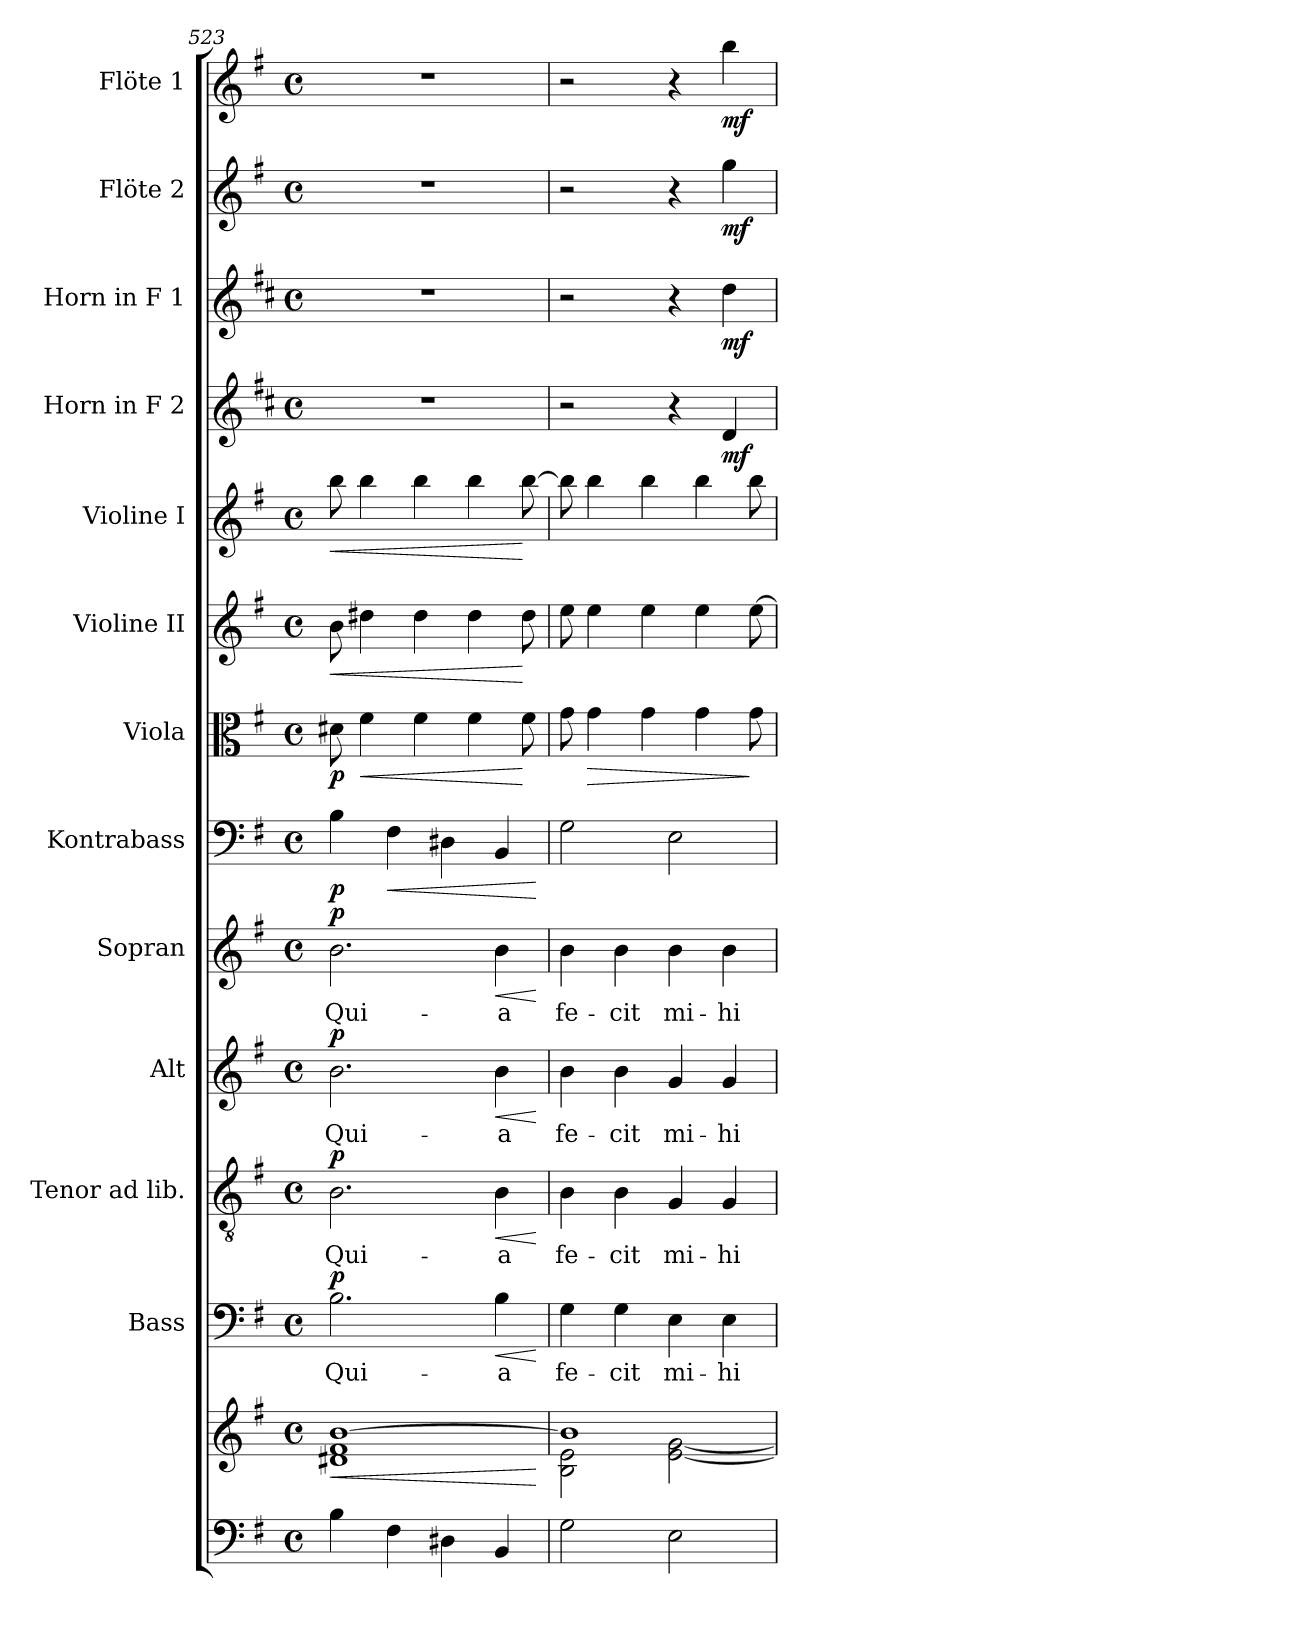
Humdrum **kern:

**kern	**kern	**dynam	**kern	**text	**dynam	**kern	**text	**dynam	**kern	**text	**dynam	**kern	**text	**dynam	**kern	**dynam	**kern	**dynam	**kern	**dynam	**kern	**dynam	**kern	**dynam	**kern	**dynam	**kern	**dynam	**kern	**dynam
*part13	*part13	*part13	*part12	*part12	*part12	*part11	*part11	*part11	*part10	*part10	*part10	*part9	*part9	*part9	*part8	*part8	*part7	*part7	*part6	*part6	*part5	*part5	*part4	*part4	*part3	*part3	*part2	*part2	*part1	*part1
*staff14	*staff13	*staff13/14	*staff12	*staff12	*staff12	*staff11	*staff11	*staff11	*staff10	*staff10	*staff10	*staff9	*staff9	*staff9	*staff8	*staff8	*staff7	*staff7	*staff6	*staff6	*staff5	*staff5	*staff4	*staff4	*staff3	*staff3	*staff2	*staff2	*staff1	*staff1
*	*	*	*I"Bass	*	*	*I"Tenor ad lib.	*	*	*I"Alt	*	*	*I"Sopran	*	*	*I"Kontrabass	*	*I"Viola	*	*I"Violine II	*	*I"Violine I	*	*I"Horn in F 2	*	*I"Horn in F 1	*	*I"Flöte 2	*	*I"Flöte 1	*
*	*	*	*I'B.	*	*	*I'T.	*	*	*I'A.	*	*	*I'S.	*	*	*I'Kb.	*	*I'Vla.	*	*I'Vl. II	*	*I'Vl. I	*	*	*	*	*	*I'Fl. 2	*	*I'Fl. 1	*
!!LO:PB:g=z
*clefF4	*clefG2	*	*clefF4	*	*	*clefGv2	*	*	*clefG2	*	*	*clefG2	*	*	*clefF4	*	*clefC3	*	*clefG2	*	*clefG2	*	*clefG2	*	*clefG2	*	*clefG2	*	*clefG2	*
*	*	*	*	*	*	*	*	*	*	*	*	*	*	*	*ITrd7c12	*	*	*	*	*	*	*	*ITrd4c7	*	*ITrd4c7	*	*	*	*	*
*k[f#]	*k[f#]	*	*k[f#]	*	*	*k[f#]	*	*	*k[f#]	*	*	*k[f#]	*	*	*k[f#]	*	*k[f#]	*	*k[f#]	*	*k[f#]	*	*k[f#]	*	*k[f#]	*	*k[f#]	*	*k[f#]	*
*G:	*G:	*	*G:	*	*	*G:	*	*	*G:	*	*	*G:	*	*	*G:	*	*G:	*	*G:	*	*G:	*	*G:	*	*G:	*	*G:	*	*G:	*
*M4/4	*M4/4	*	*M4/4	*	*	*M4/4	*	*	*M4/4	*	*	*M4/4	*	*	*M4/4	*	*M4/4	*	*M4/4	*	*M4/4	*	*M4/4	*	*M4/4	*	*M4/4	*	*M4/4	*
*met(c)	*met(c)	*	*met(c)	*	*	*met(c)	*	*	*met(c)	*	*	*met(c)	*	*	*met(c)	*	*met(c)	*	*met(c)	*	*met(c)	*	*met(c)	*	*met(c)	*	*met(c)	*	*met(c)	*
=523	=523	=523	=523	=523	=523	=523	=523	=523	=523	=523	=523	=523	=523	=523	=523	=523	=523	=523	=523	=523	=523	=523	=523	=523	=523	=523	=523	=523	=523	=523
!	!	!LO:HP:b	!	!LO:LY:b	!LO:DY:a	!	!LO:LY:b	!LO:DY:a	!	!LO:LY:b	!LO:DY:a	!	!LO:LY:b	!LO:DY:a	!	!LO:DY:b	!	!LO:DY:b	!	!LO:HP:b	!	!LO:HP:b	!	!	!	!	!	!	!	!
4B\	1d#X 1f# [>1b	<	2.B\	Qui-	p	2.B\	Qui-	p	2.b\	Qui-	p	2.b\	Qui-	p	4BB\	p	8d#X\	p	8b\	<	8bb\	<	1r	.	1r	.	1r	.	1r	.
!	!	!	!	!	!	!	!	!	!	!	!	!	!	!	!	!	!	!LO:HP:b	!	!	!	!	!	!	!	!	!	!	!	!
.	.	.	.	.	.	.	.	.	.	.	.	.	.	.	.	.	4f#\	<	4dd#X\	.	4bb\	.	.	.	.	.	.	.	.	.
!	!	!	!	!	!	!	!	!	!	!	!	!	!	!	!	!LO:HP:b	!	!	!	!	!	!	!	!	!	!	!	!	!	!
4F#\	.	.	.	.	.	.	.	.	.	.	.	.	.	.	4FF#\	<	.	.	.	.	.	.	.	.	.	.	.	.	.	.
.	.	.	.	.	.	.	.	.	.	.	.	.	.	.	.	.	4f#\	.	4dd#\	.	4bb\	.	.	.	.	.	.	.	.	.
4D#X\	.	.	.	.	.	.	.	.	.	.	.	.	.	.	4DD#X\	.	.	.	.	.	.	.	.	.	.	.	.	.	.	.
.	.	.	.	.	.	.	.	.	.	.	.	.	.	.	.	.	4f#\	.	4dd#\	.	4bb\	.	.	.	.	.	.	.	.	.
!	!	!	!	!LO:LY:b	!LO:HP:b	!	!LO:LY:b	!LO:HP:b	!	!LO:LY:b	!LO:HP:b	!	!LO:LY:b	!LO:HP:b	!	!	!	!	!	!	!	!	!	!	!	!	!	!	!	!
4BB/	.	.	4B\	-a	<	4B\	-a	<	4b\	-a	<	4b\	-a	<	4BBB/	.	.	.	.	.	.	.	.	.	.	.	.	.	.	.
.	.	.	.	.	.	.	.	.	.	.	.	.	.	.	.	.	8f#\	[	8dd#\	[	[8bb\	[	.	.	.	.	.	.	.	.
.	.	[	.	.	[	.	.	[	.	.	[	.	.	[	.	[	.	.	.	.	.	.	.	.	.	.	.	.	.	.
=524	=524	=524	=524	=524	=524	=524	=524	=524	=524	=524	=524	=524	=524	=524	=524	=524	=524	=524	=524	=524	=524	=524	=524	=524	=524	=524	=524	=524	=524	=524
*	*^	*	*	*	*	*	*	*	*	*	*	*	*	*	*	*	*	*	*	*	*	*	*	*	*	*	*	*	*	*
!	!	!	!	!	!LO:LY:b	!	!	!LO:LY:b	!	!	!LO:LY:b	!	!	!LO:LY:b	!	!	!	!	!	!	!	!	!	!	!	!	!	!	!	!	!
2G\	1b]	2B\ 2e\	.	4G\	fe-	.	4B\	fe-	.	4b\	fe-	.	4b\	fe-	.	2GG\	.	8g\	.	8ee\	.	8bb\]	.	2r	.	2r	.	2r	.	2r	.
!	!	!	!	!	!	!	!	!	!	!	!	!	!	!	!	!	!	!	!LO:HP:b	!	!	!	!	!	!	!	!	!	!	!	!
.	.	.	.	.	.	.	.	.	.	.	.	.	.	.	.	.	.	4g\	>	4ee\	.	4bb\	.	.	.	.	.	.	.	.	.
!	!	!	!	!	!LO:LY:b	!	!	!LO:LY:b	!	!	!LO:LY:b	!	!	!LO:LY:b	!	!	!	!	!	!	!	!	!	!	!	!	!	!	!	!	!
.	.	.	.	4G\	-cit	.	4B\	-cit	.	4b\	-cit	.	4b\	-cit	.	.	.	.	.	.	.	.	.	.	.	.	.	.	.	.	.
.	.	.	.	.	.	.	.	.	.	.	.	.	.	.	.	.	.	4g\	.	4ee\	.	4bb\	.	.	.	.	.	.	.	.	.
!	!	!	!	!	!LO:LY:b	!	!	!LO:LY:b	!	!	!LO:LY:b	!	!	!LO:LY:b	!	!	!	!	!	!	!	!	!	!	!	!	!	!	!	!	!
2E\	.	[<2e\ [<2g\	.	4E\	mi-	.	4G/	mi-	.	4g/	mi-	.	4b\	mi-	.	2EE\	.	.	.	.	.	.	.	4r	.	4r	.	4r	.	4r	.
.	.	.	.	.	.	.	.	.	.	.	.	.	.	.	.	.	.	4g\	.	4ee\	.	4bb\	.	.	.	.	.	.	.	.	.
!	!	!	!	!	!LO:LY:b	!	!	!LO:LY:b	!	!	!LO:LY:b	!	!	!LO:LY:b	!	!	!	!	!	!	!	!	!	!	!LO:DY:b	!	!LO:DY:b	!	!LO:DY:b	!	!LO:DY:b
.	.	.	.	4E\	-hi	.	4G/	-hi	.	4g/	-hi	.	4b\	-hi	.	.	.	.	.	.	.	.	.	4G/	mf	4g\	mf	4gg\	mf	4bb\	mf
.	.	.	.	.	.	.	.	.	.	.	.	.	.	.	.	.	.	8g\	]	[8ee\	.	8bb\	.	.	.	.	.	.	.	.	.
*	*v	*v	*	*	*	*	*	*	*	*	*	*	*	*	*	*	*	*	*	*	*	*	*	*	*	*	*	*	*	*	*
=	=	=	=	=	=	=	=	=	=	=	=	=	=	=	=	=	=	=	=	=	=	=	=	=	=	=	=	=	=	=
*-	*-	*-	*-	*-	*-	*-	*-	*-	*-	*-	*-	*-	*-	*-	*-	*-	*-	*-	*-	*-	*-	*-	*-	*-	*-	*-	*-	*-	*-	*-
